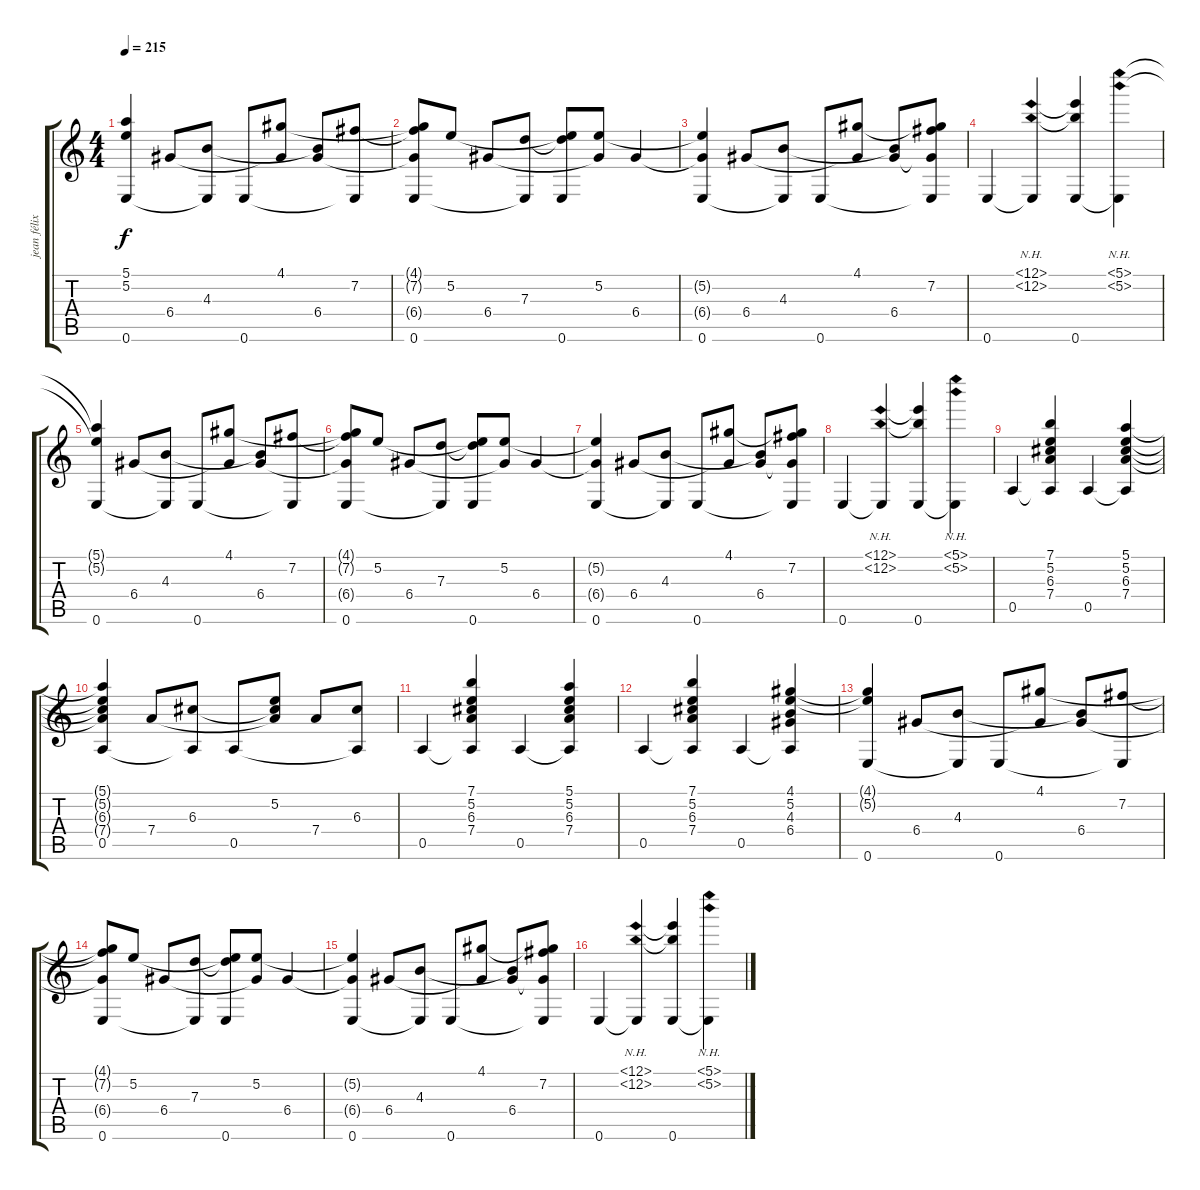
\track ("jean félix" "jean félix") {instrument acousticguitarnylon}
\staff {score tabs}
\tuning (E4 B3 G3 D3 A2 E2) {hide}
\ts (4 4)
\tempo 215
\clef g2
\ks c
(5.1{t} 5.2{t} 0.6).4{dy f} 6.4.8 (4.3 0.6{t}).8 0.6.8 (4.1 6.4{t}).8 (4.3{t} 6.4).8 (7.2 0.6{t}).8 |
(4.1{t} 7.2{t} 6.4{t} 0.6).8 5.2.8 6.4.8 (7.3 0.6{t}).8 (5.2{t} 7.3{t} 0.6).8 (5.2 6.4{t}).8 6.4.4 |
(5.2{t} 6.4{t} 0.6).4 6.4.8 (4.3 0.6{t}).8 0.6.8 (4.1 6.4{t}).8 (4.3{t} 6.4).8 (4.1{t} 7.2 6.4{t} 0.6{t}).8 |
0.6.4 (12.1{nh} 12.2{nh} 0.6{t}).4 (12.1{t} 12.2{t} 0.6).4 (5.1{nh} 5.2{nh} 0.6{t}).4 |
(5.1{t} 5.2{t} 0.6).4 6.4.8 (4.3 0.6{t}).8 0.6.8 (4.1 6.4{t}).8 (4.3{t} 6.4).8 (7.2 0.6{t}).8 |
(4.1{t} 7.2{t} 6.4{t} 0.6).8 5.2.8 6.4.8 (7.3 0.6{t}).8 (5.2{t} 7.3{t} 0.6).8 (5.2 6.4{t}).8 6.4.4 |
(5.2{t} 6.4{t} 0.6).4 6.4.8 (4.3 0.6{t}).8 0.6.8 (4.1 6.4{t}).8 (4.3{t} 6.4).8 (4.1{t} 7.2 6.4{t} 0.6{t}).8 |
0.6.4 (12.1{nh} 12.2{nh} 0.6{t}).4 (12.1{t} 12.2{t} 0.6).4 (5.1{nh} 5.2{nh} 0.6{t}).4 |
0.5.4 (7.1 5.2 6.3 7.4 0.5{t}).4 0.5.4 (5.1 5.2 6.3 7.4 0.5{t}).4 |
(5.1{t} 5.2{t} 6.3{t} 7.4{t} 0.5).4 7.4.8 (6.3 0.5{t}).8 0.5.8 (5.2 6.3{t} 7.4{t}).8 7.4.8 (6.3 0.5{t}).8 |
0.5.4 (7.1 5.2 6.3 7.4 0.5{t}).4 0.5.4 (5.1 5.2 6.3 7.4 0.5{t}).4 |
0.5.4 (7.1 5.2 6.3 7.4 0.5{t}).4 0.5.4 (4.1 5.2 4.3 6.4 0.5{t}).4 |
(4.1{t} 5.2{t} 0.6).4 6.4.8 (4.3 0.6{t}).8 0.6.8 (4.1 6.4{t}).8 (4.3{t} 6.4).8 (7.2 0.6{t}).8 |
(4.1{t} 7.2{t} 6.4{t} 0.6).8 5.2.8 6.4.8 (7.3 0.6{t}).8 (5.2{t} 7.3{t} 0.6).8 (5.2 6.4{t}).8 6.4.4 |
(5.2{t} 6.4{t} 0.6).4 6.4.8 (4.3 0.6{t}).8 0.6.8 (4.1 6.4{t}).8 (4.3{t} 6.4).8 (4.1{t} 7.2 6.4{t} 0.6{t}).8 |
0.6.4 (12.1{nh} 12.2{nh} 0.6{t}).4 (12.1{t} 12.2{t} 0.6).4 (5.1{nh} 5.2{nh} 0.6{t}).4
